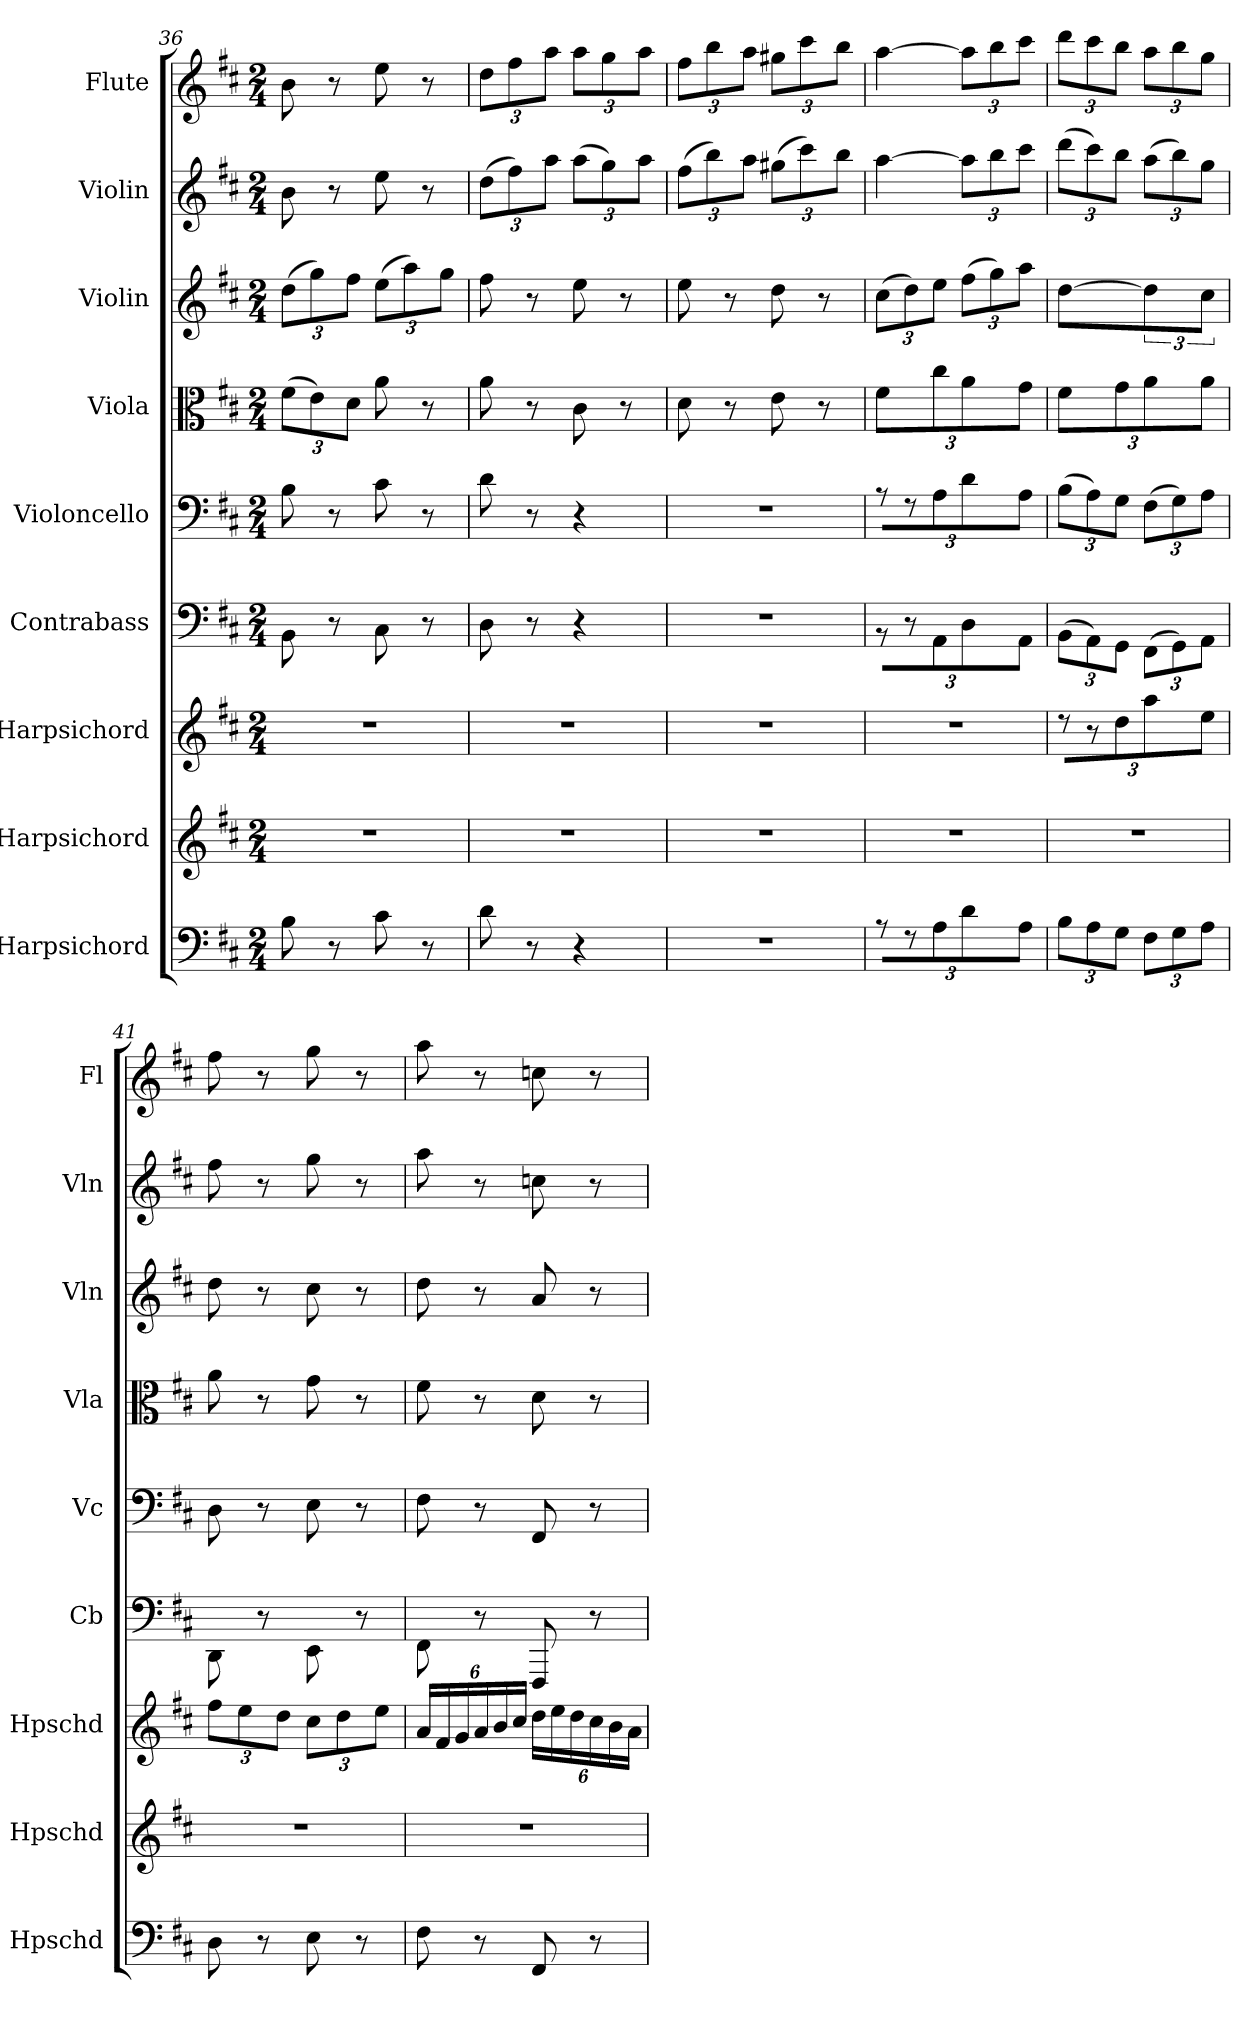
**kern	**kern	**kern	**kern	**kern	**kern	**kern	**kern	**kern
*part9	*part8	*part7	*part6	*part5	*part4	*part3	*part2	*part1
*staff9	*staff8	*staff7	*staff6	*staff5	*staff4	*staff3	*staff2	*staff1
*I"Harpsichord	*I"Harpsichord	*I"Harpsichord	*I"Contrabass	*I"Violoncello	*I"Viola	*I"Violin	*I"Violin	*I"Flute
*I'Hpschd	*I'Hpschd	*I'Hpschd	*I'Cb	*I'Vc	*I'Vla	*I'Vln	*I'Vln	*I'Fl
*clefF4	*clefG2	*clefG2	*clefF4	*clefF4	*clefC3	*clefG2	*clefG2	*clefG2
*k[f#c#]	*k[f#c#]	*k[f#c#]	*k[f#c#]	*k[f#c#]	*k[f#c#]	*k[f#c#]	*k[f#c#]	*k[f#c#]
*D:	*D:	*D:	*D:	*D:	*D:	*D:	*D:	*D:
*M2/4	*M2/4	*M2/4	*M2/4	*M2/4	*M2/4	*M2/4	*M2/4	*M2/4
=36	=36	=36	=36	=36	=36	=36	=36	=36
8B\	2r	2r	8BB\	8B\	(12f#\L	(12dd\L	8b\	8b\
.	.	.	.	.	12e\)	12gg\)	.	.
8r	.	.	8r	8r	.	.	8r	8r
.	.	.	.	.	12d\J	12ff#\J	.	.
8c#\	.	.	8C#\	8c#\	8a\	(12ee\L	8ee\	8ee\
.	.	.	.	.	.	12aa\)	.	.
8r	.	.	8r	8r	8r	.	8r	8r
.	.	.	.	.	.	12gg\J	.	.
=37	=37	=37	=37	=37	=37	=37	=37	=37
8d\	2r	2r	8D\	8d\	8a\	8ff#\	(12dd\L	12dd\L
.	.	.	.	.	.	.	12ff#\)	12ff#\
8r	.	.	8r	8r	8r	8r	.	.
.	.	.	.	.	.	.	12aa\J	12aa\J
4r	.	.	4r	4r	8c#\	8ee\	(12aa\L	12aa\L
.	.	.	.	.	.	.	12gg\)	12gg\
.	.	.	.	.	8r	8r	.	.
.	.	.	.	.	.	.	12aa\J	12aa\J
=38	=38	=38	=38	=38	=38	=38	=38	=38
2r	2r	2r	2r	2r	8d\	8ee\	(12ff#\L	12ff#\L
.	.	.	.	.	.	.	12bb\)	12bb\
.	.	.	.	.	8r	8r	.	.
.	.	.	.	.	.	.	12aa\J	12aa\J
.	.	.	.	.	8e\	8dd\	(12gg#X\L	12gg#X\L
.	.	.	.	.	.	.	12ccc#\)	12ccc#\
.	.	.	.	.	8r	8r	.	.
.	.	.	.	.	.	.	12bb\J	12bb\J
=39	=39	=39	=39	=39	=39	=39	=39	=39
12r	2r	2r	12r	12r	6f#\	(12cc#\L	[4aa\	[4aa\
12r	.	.	12r	12r	.	12dd\)	.	.
12A\	.	.	12AA\	12A\	12cc#\J	12ee\J	.	.
6d\	.	.	6D\	6d\	6a\	(12ff#\L	12aa\L]	12aa\L]
.	.	.	.	.	.	12gg\)	12bb\	12bb\
12A\J	.	.	12AA\J	12A\J	12g\J	12aa\J	12ccc#\J	12ccc#\J
=40	=40	=40	=40	=40	=40	=40	=40	=40
12B\L	2r	12r	(12BB\L	(12B\L	6f#\	[4dd\	(12ddd\L	12ddd\L
12A\	.	12r	12AA\)	12A\)	.	.	12ccc#\)	12ccc#\
12G\J	.	12dd\	12GG\J	12G\J	12g\J	.	12bb\J	12bb\J
12F#\L	.	6aa\	(12FF#\L	(12F#\L	6a\	6dd\]	(12aa\L	12aa\L
12G\	.	.	12GG\)	12G\)	.	.	12bb\)	12bb\
12A\J	.	12ee\J	12AA\J	12A\J	12a\J	12cc#\J	12gg\J	12gg\J
=41	=41	=41	=41	=41	=41	=41	=41	=41
8D\	2r	12ff#\L	8DD\	8D\	8a\	8dd\	8ff#\	8ff#\
.	.	12ee\	.	.	.	.	.	.
8r	.	.	8r	8r	8r	8r	8r	8r
.	.	12dd\J	.	.	.	.	.	.
8E\	.	12cc#\L	8EE\	8E\	8g\	8cc#\	8gg\	8gg\
.	.	12dd\	.	.	.	.	.	.
8r	.	.	8r	8r	8r	8r	8r	8r
.	.	12ee\J	.	.	.	.	.	.
=42	=42	=42	=42	=42	=42	=42	=42	=42
8F#\	2r	24a/LL	8FF#\	8F#\	8f#\	8dd\	8aa\	8aa\
.	.	24f#/	.	.	.	.	.	.
.	.	24g/	.	.	.	.	.	.
8r	.	24a/	8r	8r	8r	8r	8r	8r
.	.	24b/	.	.	.	.	.	.
.	.	24cc#/JJ	.	.	.	.	.	.
8FF#/	.	24dd\LL	8FFF#/	8FF#/	8d\	8a/	8ccn\	8ccn\
.	.	24ee\	.	.	.	.	.	.
.	.	24dd\	.	.	.	.	.	.
8r	.	24cc#\	8r	8r	8r	8r	8r	8r
.	.	24b\	.	.	.	.	.	.
.	.	24a\JJ	.	.	.	.	.	.
=	=	=	=	=	=	=	=	=
*-	*-	*-	*-	*-	*-	*-	*-	*-
